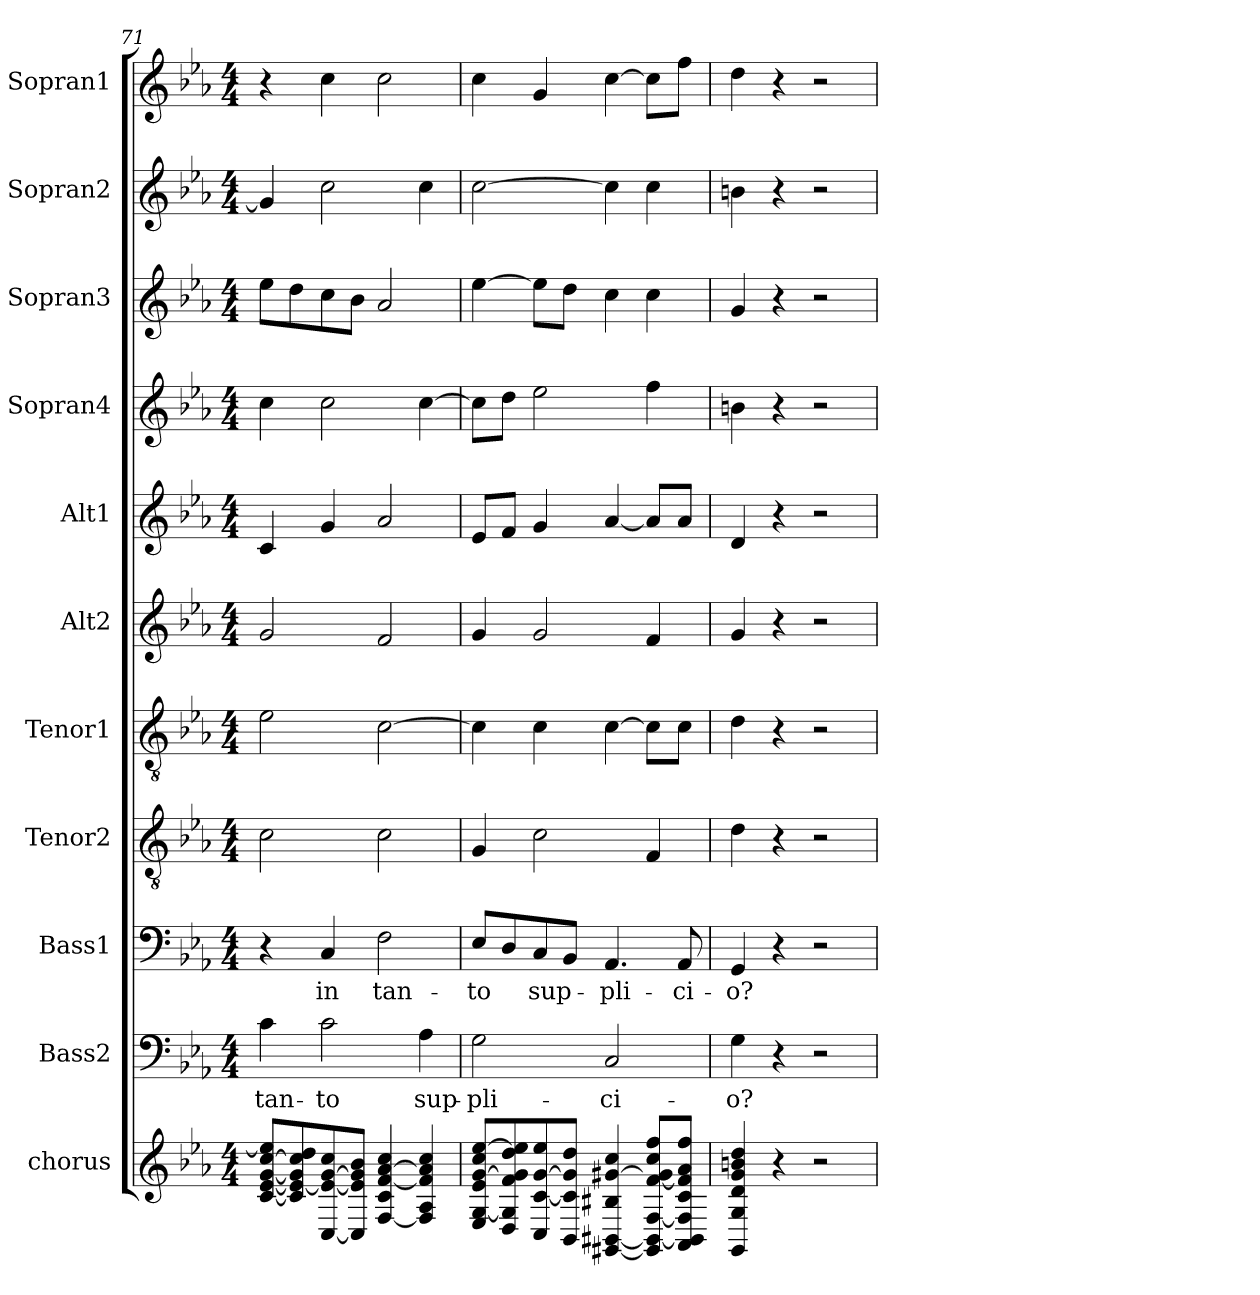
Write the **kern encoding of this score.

**kern	**kern	**text	**kern	**text	**kern	**kern	**kern	**kern	**kern	**kern	**kern	**kern
*part11	*part10	*part10	*part9	*part9	*part8	*part7	*part6	*part5	*part4	*part3	*part2	*part1
*staff11	*staff10	*staff10	*staff9	*staff9	*staff8	*staff7	*staff6	*staff5	*staff4	*staff3	*staff2	*staff1
*I"chorus	*I"Bass2	*	*I"Bass1	*	*I"Tenor2	*I"Tenor1	*I"Alt2	*I"Alt1	*I"Sopran4	*I"Sopran3	*I"Sopran2	*I"Sopran1
*I'Ch	*	*	*	*	*	*	*	*	*	*	*	*
!!LO:PB:g=z
*clefG2	*clefF4	*	*clefF4	*	*clefGv2	*clefGv2	*clefG2	*clefG2	*clefG2	*clefG2	*clefG2	*clefG2
*k[b-e-a-]	*k[b-e-a-]	*	*k[b-e-a-]	*	*k[b-e-a-]	*k[b-e-a-]	*k[b-e-a-]	*k[b-e-a-]	*k[b-e-a-]	*k[b-e-a-]	*k[b-e-a-]	*k[b-e-a-]
*E-:	*E-:	*	*E-:	*	*E-:	*E-:	*E-:	*E-:	*E-:	*E-:	*E-:	*E-:
*M4/4	*M4/4	*	*M4/4	*	*M4/4	*M4/4	*M4/4	*M4/4	*M4/4	*M4/4	*M4/4	*M4/4
=71	=71	=71	=71	=71	=71	=71	=71	=71	=71	=71	=71	=71
[8c/ [8e-/ [8g/ [8cc/ 8ee-/]L	4c\	tan-	4r	.	2c\	2e-\	2g/	4c/	4cc\	8ee-\L	4g/]	4r
8c/] 8e-/_ 8g/] 8cc/] 8dd/	.	.	.	.	.	.	.	.	.	8dd\	.	.
[8C/ 8e-/_ [8g/ 8cc/	2c\	-to	4C/	in	.	.	.	4g/	2cc\	8cc\	2cc\	4cc\
8C/] 8e-/] 8g/] 8b-/J	.	.	.	.	.	.	.	.	.	8b-\J	.	.
[4F/ 4c/ [4f/ [4a-/ 4cc/	.	.	2F\	tan-	2c\	[2c\	2f/	2a-/	.	2a-/	.	2cc\
4F/] 4A-/ 4f/] 4a-/] 4cc/	4A-\	sup-	.	.	.	.	.	.	[4cc\	.	4cc\	.
=72	=72	=72	=72	=72	=72	=72	=72	=72	=72	=72	=72	=72
8E-/ [8G/ 8e-/ [8g/ 8cc/ [8ee-/L	2G\	-pli-	8E-/L	-to	4G/	4c\]	4g/	8e-/L	8cc\L]	[4ee-\	[2cc\	4cc\
8D/ 8G/] 8f/ 8g/] 8dd/ 8ee-/]	.	.	8D/	.	.	.	.	8f/J	8dd\J	.	.	.
8C/ [8c/ [8g/ 8ee-/	.	.	8C/	sup-	2c\	4c\	2g/	4g/	2ee-\	8ee-\L]	.	4g/
8BB-/ 8c/] 8g/] 8dd/J	.	.	8BB-/J	.	.	.	.	.	.	8dd\J	.	.
[4GG#X/ [4BB#X/ 4B#X/ [4g#X/ 4cc/	2C/	-ci-	4.AA-/	-pli-	.	[4c\	.	[4a-/	.	4cc\	4cc\]	[4cc\
8GG#/] 8BB#/_ [8F/ [8f/ 8g#/] 8cc/ 8ff/L	.	.	.	.	4F/	8c\L]	4f/	8a-/L]	4ff\	4cc\	4cc\	8cc\L]
8AA-/ 8BB#/] 8F/] 8c/ 8f/] 8a-/ 8ff/J	.	.	8AA-/	-ci-	.	8c\J	.	8a-/J	.	.	.	8ff\J
!!LO:PB:g=z
=73	=73	=73	=73	=73	=73	=73	=73	=73	=73	=73	=73	=73
4GG/ 4G/ 4d/ 4g/ 4bn/ 4dd/	4G\	-o?	4GG/	-o?	4d\	4d\	4g/	4d/	4bn\	4g/	4bn\	4dd\
4r	4r	.	4r	.	4r	4r	4r	4r	4r	4r	4r	4r
2r	2r	.	2r	.	2r	2r	2r	2r	2r	2r	2r	2r
=	=	=	=	=	=	=	=	=	=	=	=	=
*-	*-	*-	*-	*-	*-	*-	*-	*-	*-	*-	*-	*-
